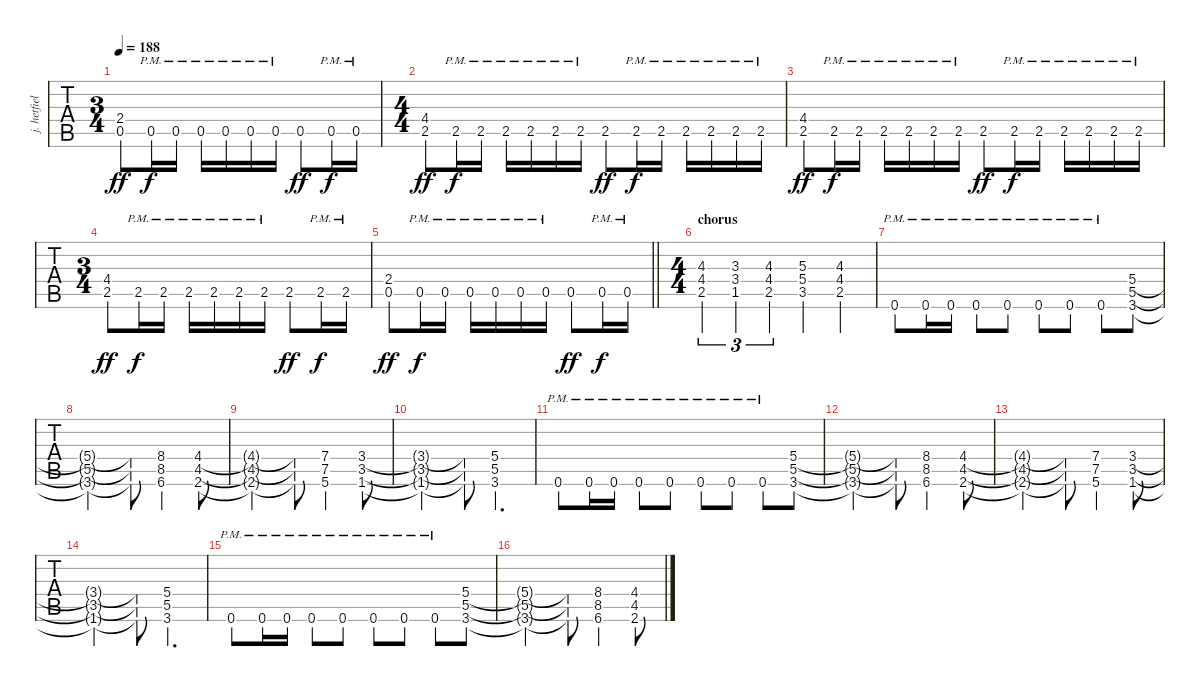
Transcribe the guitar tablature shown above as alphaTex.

\track ("j. hetfield - rhythm guitar" "j. hetfiel") {instrument distortionguitar}
\staff {tabs}
\tuning (E4 B3 G3 D3 A2 E2) {hide}
\ts (3 4)
\tempo 188
\clef g2
\ks c
(2.4{ac} 0.5{ac}).8{dy ff} 0.5{pm}.16{dy f} 0.5{pm}.16 0.5{pm}.16 0.5{pm}.16 0.5{pm}.16 0.5{pm}.16 0.5{ac}.8{dy ff} 0.5{pm}.16{dy f} 0.5{pm}.16 |
\ts (4 4)
(4.4{ac} 2.5{ac}).8{dy ff} 2.5{pm}.16{dy f} 2.5{pm}.16 2.5{pm}.16 2.5{pm}.16 2.5{pm}.16 2.5{pm}.16 2.5{ac}.8{dy ff} 2.5{pm}.16{dy f} 2.5{pm}.16 2.5{pm}.16 2.5{pm}.16 2.5{pm}.16 2.5{pm}.16 |
(4.4{ac} 2.5{ac}).8{dy ff} 2.5{pm}.16{dy f} 2.5{pm}.16 2.5{pm}.16 2.5{pm}.16 2.5{pm}.16 2.5{pm}.16 2.5{ac}.8{dy ff} 2.5{pm}.16{dy f} 2.5{pm}.16 2.5{pm}.16 2.5{pm}.16 2.5{pm}.16 2.5{pm}.16 |
\ts (3 4)
(4.4{ac} 2.5{ac}).8{dy ff} 2.5{pm}.16{dy f} 2.5{pm}.16 2.5{pm}.16 2.5{pm}.16 2.5{pm}.16 2.5{pm}.16 2.5{ac}.8{dy ff} 2.5{pm}.16{dy f} 2.5{pm}.16 |
\barLineRight lightlight
(2.4{ac} 0.5{ac}).8{dy ff} 0.5{pm}.16{dy f} 0.5{pm}.16 0.5{pm}.16 0.5{pm}.16 0.5{pm}.16 0.5{pm}.16 0.5{ac}.8{dy ff} 0.5{pm}.16{dy f} 0.5{pm}.16 |
\ts (4 4)
\section ("" "chorus")
(4.3 4.4 2.5).4{tu (3 2)} (3.3 3.4 1.5).4{tu (3 2)} (4.3 4.4 2.5).4{tu (3 2)} (5.3 5.4 3.5).4 (4.3 4.4 2.5).4 |
0.6{pm}.8 0.6{pm}.16 0.6{pm}.16 0.6{pm}.8 0.6{pm}.8 0.6{pm}.8 0.6{pm}.8 0.6{pm}.8 (5.4 5.5 3.6).8 |
(5.4{t} 5.5{t} 3.6{t}).2 (5.4{t} 5.5{t} 3.6{t}).8 (8.4 8.5 6.6).4 (4.4 4.5 2.6).8 |
(4.4{t} 4.5{t} 2.6{t}).2 (4.4{t} 4.5{t} 2.6{t}).8 (7.4 7.5 5.6).4 (3.4 3.5 1.6).8 |
(3.4{t} 3.5{t} 1.6{t}).2 (3.4{t} 3.5{t} 1.6{t}).8 (5.4 5.5 3.6).4{d} |
0.6{pm}.8 0.6{pm}.16 0.6{pm}.16 0.6{pm}.8 0.6{pm}.8 0.6{pm}.8 0.6{pm}.8 0.6{pm}.8 (5.4 5.5 3.6).8 |
(5.4{t} 5.5{t} 3.6{t}).2 (5.4{t} 5.5{t} 3.6{t}).8 (8.4 8.5 6.6).4 (4.4 4.5 2.6).8 |
(4.4{t} 4.5{t} 2.6{t}).2 (4.4{t} 4.5{t} 2.6{t}).8 (7.4 7.5 5.6).4 (3.4 3.5 1.6).8 |
(3.4{t} 3.5{t} 1.6{t}).2 (3.4{t} 3.5{t} 1.6{t}).8 (5.4 5.5 3.6).4{d} |
0.6{pm}.8 0.6{pm}.16 0.6{pm}.16 0.6{pm}.8 0.6{pm}.8 0.6{pm}.8 0.6{pm}.8 0.6{pm}.8 (5.4 5.5 3.6).8 |
(5.4{t} 5.5{t} 3.6{t}).2 (5.4{t} 5.5{t} 3.6{t}).8 (8.4 8.5 6.6).4 (4.4 4.5 2.6).8
